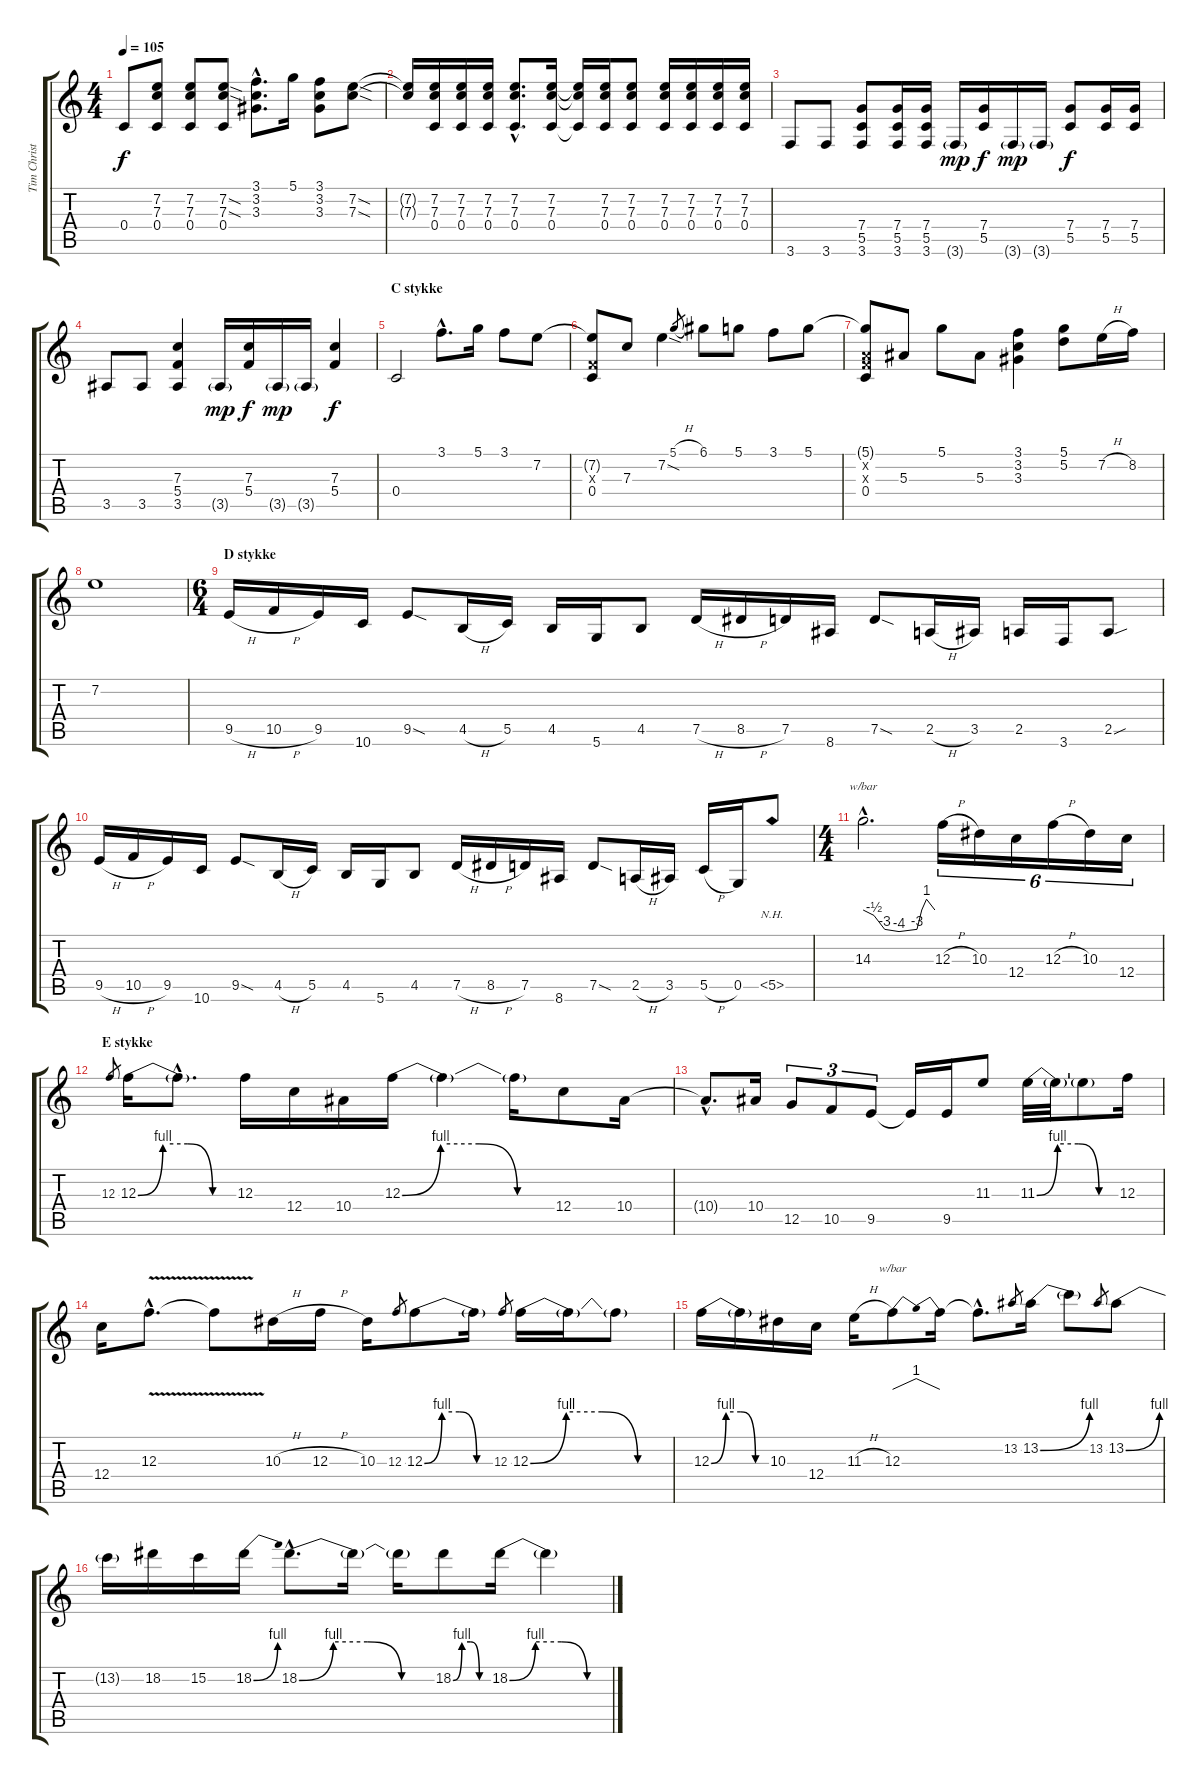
\track ("Tim Christensen (Guitar 2)" "Tim Christ") {instrument distortionguitar}
\staff {score tabs}
\tuning (D4 A3 F3 C3 G2 D2) {hide}
\ts (4 4)
\tempo 105
\clef g2
\ks c
0.4.8{dy f} (7.2 7.3 0.4).8 (7.2 7.3 0.4).8 (7.2{sod} 7.3{sod} 0.4).8 (3.1{hac} 3.2{hac} 3.3{hac}).8{d} 5.1.16 (3.1 3.2 3.3).8 (7.2{sod} 7.3{sod}).8 |
(7.2{t} 7.3{t}).16 (7.2 7.3 0.4).16 (7.2 7.3 0.4).16 (7.2 7.3 0.4).16 (7.2{hac} 7.3{hac} 0.4{hac}).8{d} (7.2 7.3 0.4).16 (7.2{t} 7.3{t} 0.4{t}).16 (7.2 7.3 0.4).16 (7.2 7.3 0.4).8 (7.2 7.3 0.4).16 (7.2 7.3 0.4).16 (7.2 7.3 0.4).16 (7.2 7.3 0.4).16 |
3.6.8 3.6.8 (7.4 5.5 3.6).8 (7.4 5.5 3.6).16 (7.4 5.5 3.6).16 3.6{g}.16{dy mp} (7.4 5.5).16{dy f} 3.6{g}.16{dy mp} 3.6{g}.16 (7.4 5.5).8{dy f} (7.4 5.5).16 (7.4 5.5).16 |
3.5.8 3.5.8 (7.3 5.4 3.5).4 3.5{g}.16{dy mp} (7.3 5.4).16{dy f} 3.5{g}.16{dy mp} 3.5{g}.16 (7.3 5.4).4{dy f} |
\section ("" "C stykke")
0.4.2 3.1{hac}.8{d} 5.1.16 3.1.8 7.2.8 |
(7.2{t} 0.3{x} 0.4).8 7.3.8 7.2{sod}.4 5.1{h}.8{gr} 6.1.8 5.1.8 3.1.8 5.1.8 |
(5.1{t} 0.2{x} 0.3{x} 0.4).8 5.3.8 5.1.8 5.3.8 (3.1 3.2 3.3).4 (5.1 5.2).8 7.2{h}.16 8.2.16 |
7.2.1 |
\ts (6 4)
\section ("" "D stykke")
9.5{h}.16 10.5{h}.16 9.5.16 10.6.16 9.5{sod}.8 4.5{h}.16 5.5.16 4.5.16 5.6.16 4.5.8 7.5{h}.16 8.5{h}.16 7.5.16 8.6.16 7.5{sod}.8 2.5{h}.16 3.5.16 2.5.16 3.6.16 2.5{sou}.8 |
9.5{h}.16{volume 16} 10.5{h}.16 9.5.16 10.6.16 9.5{sod}.8 4.5{h}.16 5.5.16 4.5.16 5.6.16 4.5.8 7.5{h}.16 8.5{h}.16 7.5.16 8.6.16 7.5{sod}.8 2.5{h}.16 3.5.16 5.5{h}.16 0.5.16 5.5{nh}.8 |
\ts (4 4)
14.3{hac}.2{d tbe (custom default 0 0 9 -2 18 -12 30 -16 45 -12 49 0 53 4 60 0) volume 16 balance 8} 12.3{h}.16{tu (6 4)} 10.3.16{tu (6 4)} 12.4.16{tu (6 4)} 12.3{h}.16{tu (6 4)} 10.3.16{tu (6 4)} 12.4.16{tu (6 4)} |
\section ("" "E stykke")
12.3.8{gr} 12.3{be (custom 0 0 15 4 30 4 45 0 60 0)}.16 12.3{hac t}.8{d} 12.3.16 12.4.16 10.4.16 12.3{be (custom 0 0 15 4 30 4 45 0 60 0)}.16 12.3{t}.4 12.3{t}.16 12.4.8 10.4.16 |
10.4{hac t}.8{d} 10.4.16 12.5.8{tu (3 2)} 10.5.8{tu (3 2)} 9.5.8{tu (3 2)} 9.5{t}.16 9.5.16 11.3.8 11.3{be (custom 0 0 15 4 30 4 45 0 60 0)}.32 11.3{t}.32 11.3{t}.8 12.3.16 |
12.4.16 12.3{v hac}.8{d} 12.3{t}.8 10.3{h}.16 12.3{h}.16 10.3.16 12.3.8{gr} 12.3{be (custom 0 0 15 4 30 4 45 0 60 0)}.8 12.3{t}.16 12.3.8{gr} 12.3{be (custom 0 0 15 4 30 4 45 0 60 0)}.16 12.3{t}.16 12.3{t}.8 |
12.3{be (custom 0 0 15 4 30 4 45 0 60 0)}.16 12.3{t}.16 10.3.16 12.4.16 11.3{h}.16 12.3.8{tbe (dip default 0 0 30 4 60 0)} 12.3{t}.16 12.3{hac t}.8{d} 13.2.8{gr} 13.2{be (bend 0 0 60 4)}.16 13.2{t}.8 13.2.8{gr} 13.2{be (bend 0 0 60 4)}.8 |
13.2{t}.16 18.2.16 15.2.16 18.2{be (bend 0 0 60 4)}.16 18.2{be (custom 0 0 15 4 30 4 45 0 60 0) hac}.8{d} 18.2{t}.16 18.2{t}.16 18.2{be (custom 0 0 15 4 30 4 45 0 60 0)}.8 18.2{be (custom 0 0 15 4 30 4 45 0 60 0)}.16 18.2{t}.4
